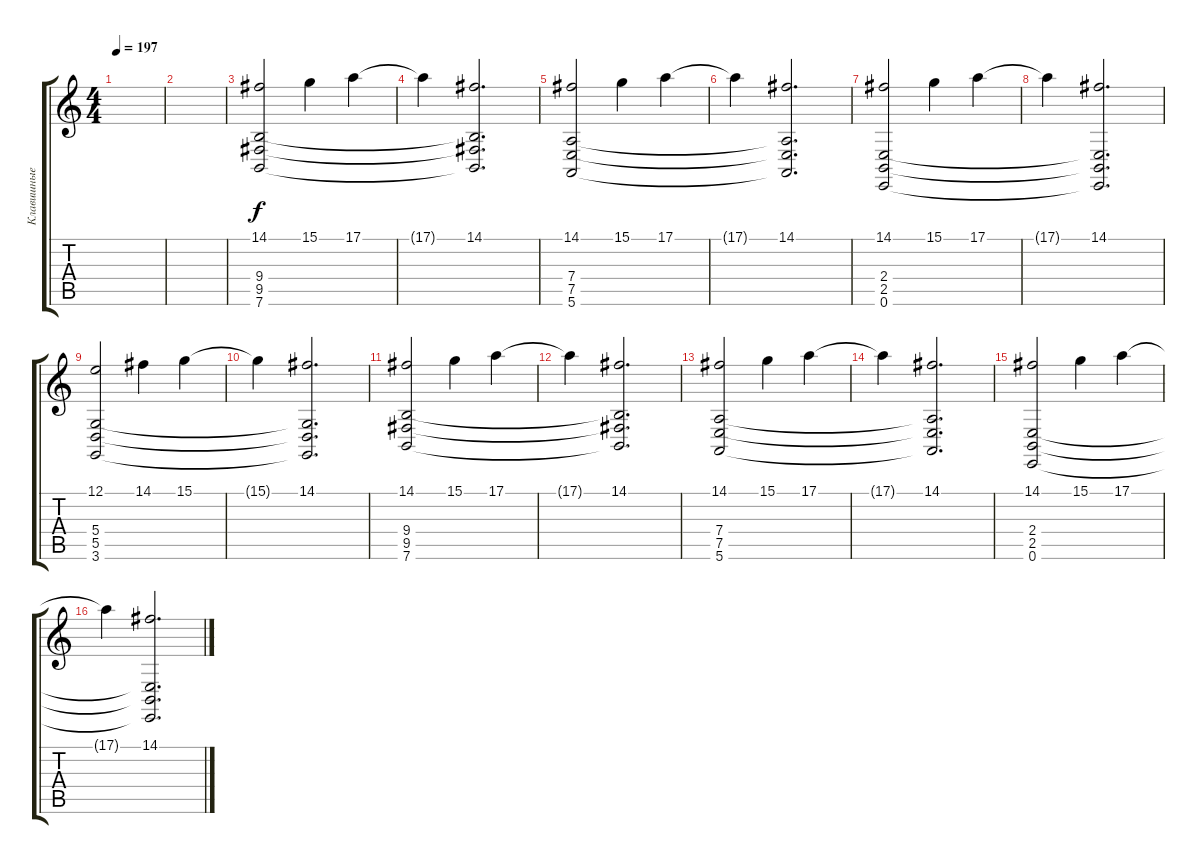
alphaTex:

\track ("Клавишные (Brown Tom)" "Клавишные ") {instrument acousticgrandpiano}
\staff {score tabs}
\tuning (E4 B3 G3 D3 A2 E2) {hide}
\ts (4 4)
\tempo 197
\clef g2
\ks c
|
|
(14.1 9.4 9.5 7.6).2 15.1.4 17.1.4 |
17.1{t}.4 (14.1 9.4{t} 9.5{t} 7.6{t}).2{d} |
(14.1 7.4 7.5 5.6).2 15.1.4 17.1.4 |
17.1{t}.4 (14.1 7.4{t} 7.5{t} 5.6{t}).2{d} |
(14.1 2.4 2.5 0.6).2 15.1.4 17.1.4 |
17.1{t}.4 (14.1 2.4{t} 2.5{t} 0.6{t}).2{d} |
(12.1 5.4 5.5 3.6).2 14.1.4 15.1.4 |
15.1{t}.4 (14.1 5.4{t} 5.5{t} 3.6{t}).2{d} |
(14.1 9.4 9.5 7.6).2 15.1.4 17.1.4 |
17.1{t}.4 (14.1 9.4{t} 9.5{t} 7.6{t}).2{d} |
(14.1 7.4 7.5 5.6).2{volume 8} 15.1.4 17.1.4 |
17.1{t}.4 (14.1 7.4{t} 7.5{t} 5.6{t}).2{d} |
(14.1 2.4 2.5 0.6).2 15.1.4 17.1.4 |
17.1{t}.4 (14.1 2.4{t} 2.5{t} 0.6{t}).2{d}
